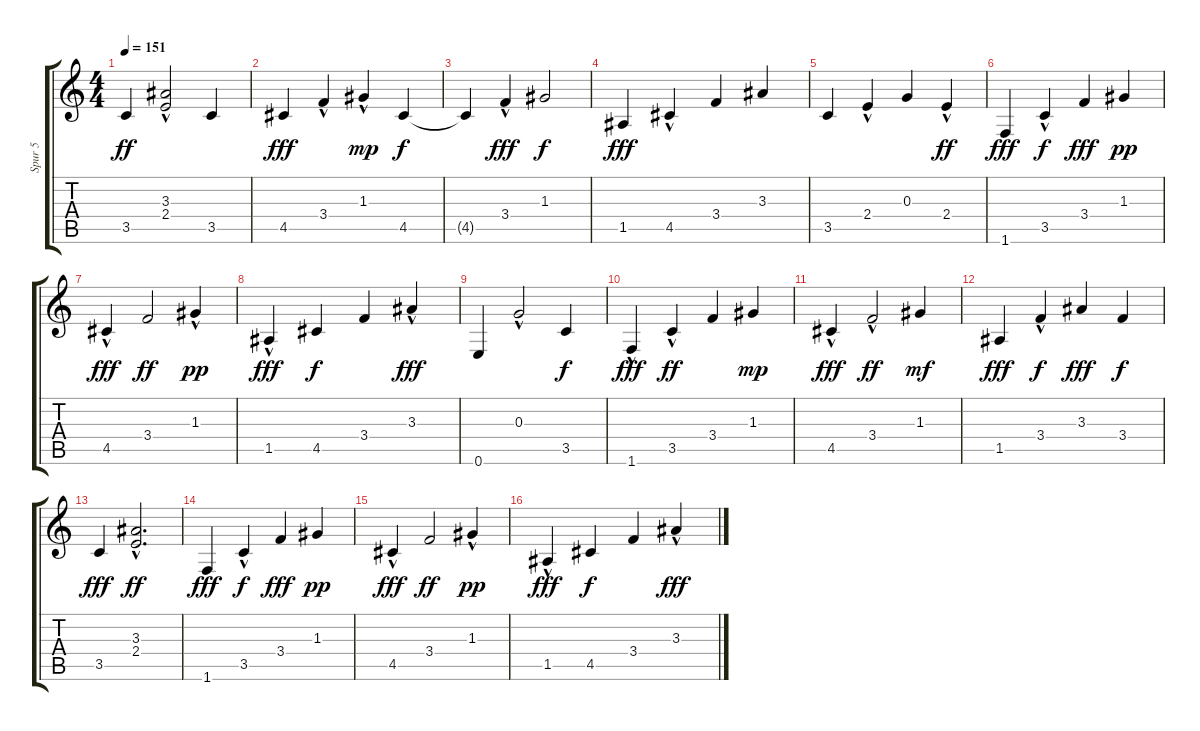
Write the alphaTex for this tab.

\track ("Spur 5" "Spur 5") {instrument electricguitarjazz}
\staff {score tabs}
\tuning (E4 B3 G3 D3 A2 E2) {hide}
\ts (4 4)
\tempo 151
\clef g2
\ks c
3.5.4{dy ff} (3.3{hac} 2.4{hac}).2 3.5.4 |
4.5.4{dy fff} 3.4{hac}.4 1.3{hac}.4{dy mp} 4.5.4{dy f} |
4.5{t}.4 3.4{hac}.4{dy fff} 1.3.2{dy f} |
1.5.4{dy fff} 4.5{hac}.4 3.4.4 3.3.4 |
3.5.4 2.4{hac}.4 0.3.4 2.4{hac}.4{dy ff} |
1.6.4{dy fff} 3.5{hac}.4{dy f} 3.4.4{dy fff} 1.3.4{dy pp} |
4.5{hac}.4{dy fff} 3.4.2{dy ff} 1.3{hac}.4{dy pp} |
1.5{hac}.4{dy fff} 4.5.4{dy f} 3.4.4 3.3{hac}.4{dy fff} |
0.6.4 0.3{hac}.2 3.5.4{dy f} |
1.6{hac}.4{dy fff} 3.5{hac}.4{dy ff} 3.4.4 1.3.4{dy mp} |
4.5{hac}.4{dy fff} 3.4{hac}.2{dy ff} 1.3.4{dy mf} |
1.5.4{dy fff} 3.4{hac}.4{dy f} 3.3.4{dy fff} 3.4.4{dy f} |
3.5.4{dy fff} (3.3{hac} 2.4{hac}).2{d dy ff} |
1.6.4{dy fff} 3.5{hac}.4{dy f} 3.4.4{dy fff} 1.3.4{dy pp} |
4.5{hac}.4{dy fff} 3.4.2{dy ff} 1.3{hac}.4{dy pp} |
1.5{hac}.4{dy fff} 4.5.4{dy f} 3.4.4 3.3{hac}.4{dy fff}
